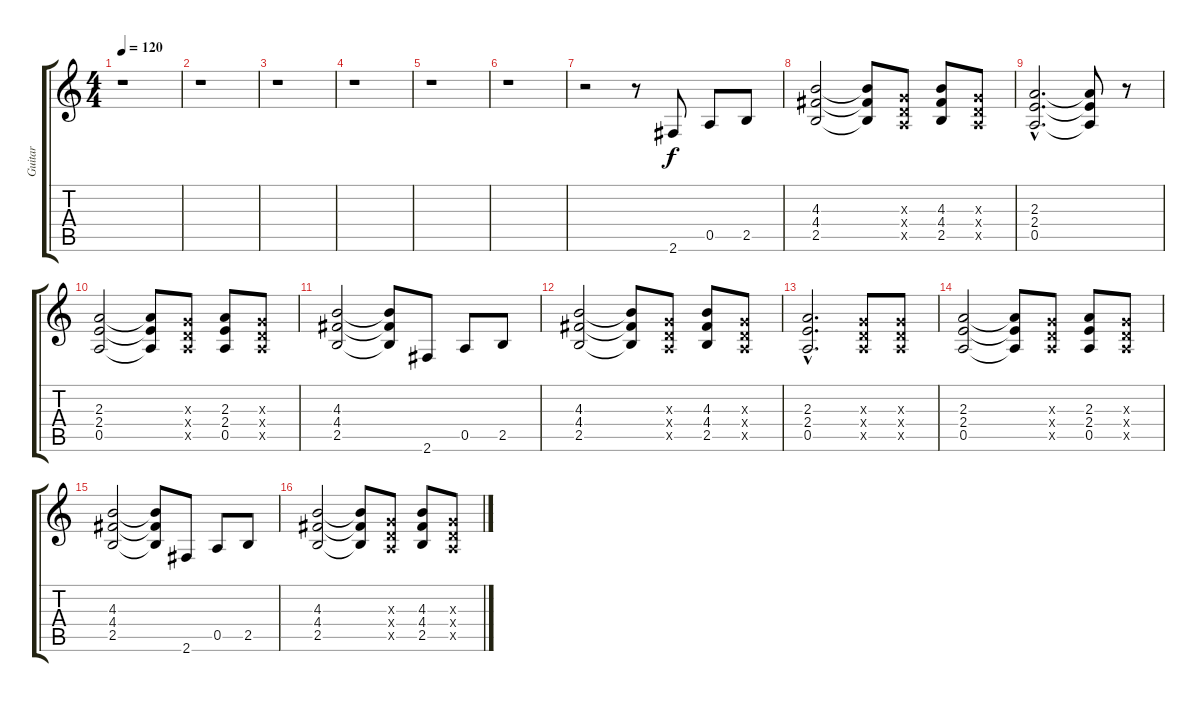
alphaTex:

\track ("Guitar" "Guitar") {instrument overdrivenguitar}
\staff {score tabs}
\tuning (E4 B3 G3 D3 A2 E2) {hide}
\ts (4 4)
\tempo 120
\clef g2
\ks c
r.1{dy f} |
r.1 |
r.1 |
r.1 |
r.1 |
r.1 |
r.2 r.8 2.6.8 0.5.8 2.5.8 |
(4.3 4.4 2.5).2 (4.3{t} 4.4{t} 2.5{t}).8 (0.3{x} 0.4{x} 0.5{x}).8 (4.3 4.4 2.5).8 (0.3{x} 0.4{x} 0.5{x}).8 |
(2.3{hac} 2.4{hac} 0.5{hac}).2{d} (2.3{t} 2.4{t} 0.5{t}).8 r.8 |
(2.3 2.4 0.5).2 (2.3{t} 2.4{t} 0.5{t}).8 (0.3{x} 0.4{x} 0.5{x}).8 (2.3 2.4 0.5).8 (0.3{x} 0.4{x} 0.5{x}).8 |
(4.3 4.4 2.5).2 (4.3{t} 4.4{t} 2.5{t}).8 2.6.8 0.5.8 2.5.8 |
(4.3 4.4 2.5).2 (4.3{t} 4.4{t} 2.5{t}).8 (0.3{x} 0.4{x} 0.5{x}).8 (4.3 4.4 2.5).8 (0.3{x} 0.4{x} 0.5{x}).8 |
(2.3{hac} 2.4{hac} 0.5{hac}).2{d} (0.3{x} 0.4{x} 0.5{x}).8 (0.3{x} 0.4{x} 0.5{x}).8 |
(2.3 2.4 0.5).2 (2.3{t} 2.4{t} 0.5{t}).8 (0.3{x} 0.4{x} 0.5{x}).8 (2.3 2.4 0.5).8 (0.3{x} 0.4{x} 0.5{x}).8 |
(4.3 4.4 2.5).2 (4.3{t} 4.4{t} 2.5{t}).8 2.6.8 0.5.8 2.5.8 |
(4.3 4.4 2.5).2 (4.3{t} 4.4{t} 2.5{t}).8 (0.3{x} 0.4{x} 0.5{x}).8 (4.3 4.4 2.5).8 (0.3{x} 0.4{x} 0.5{x}).8
